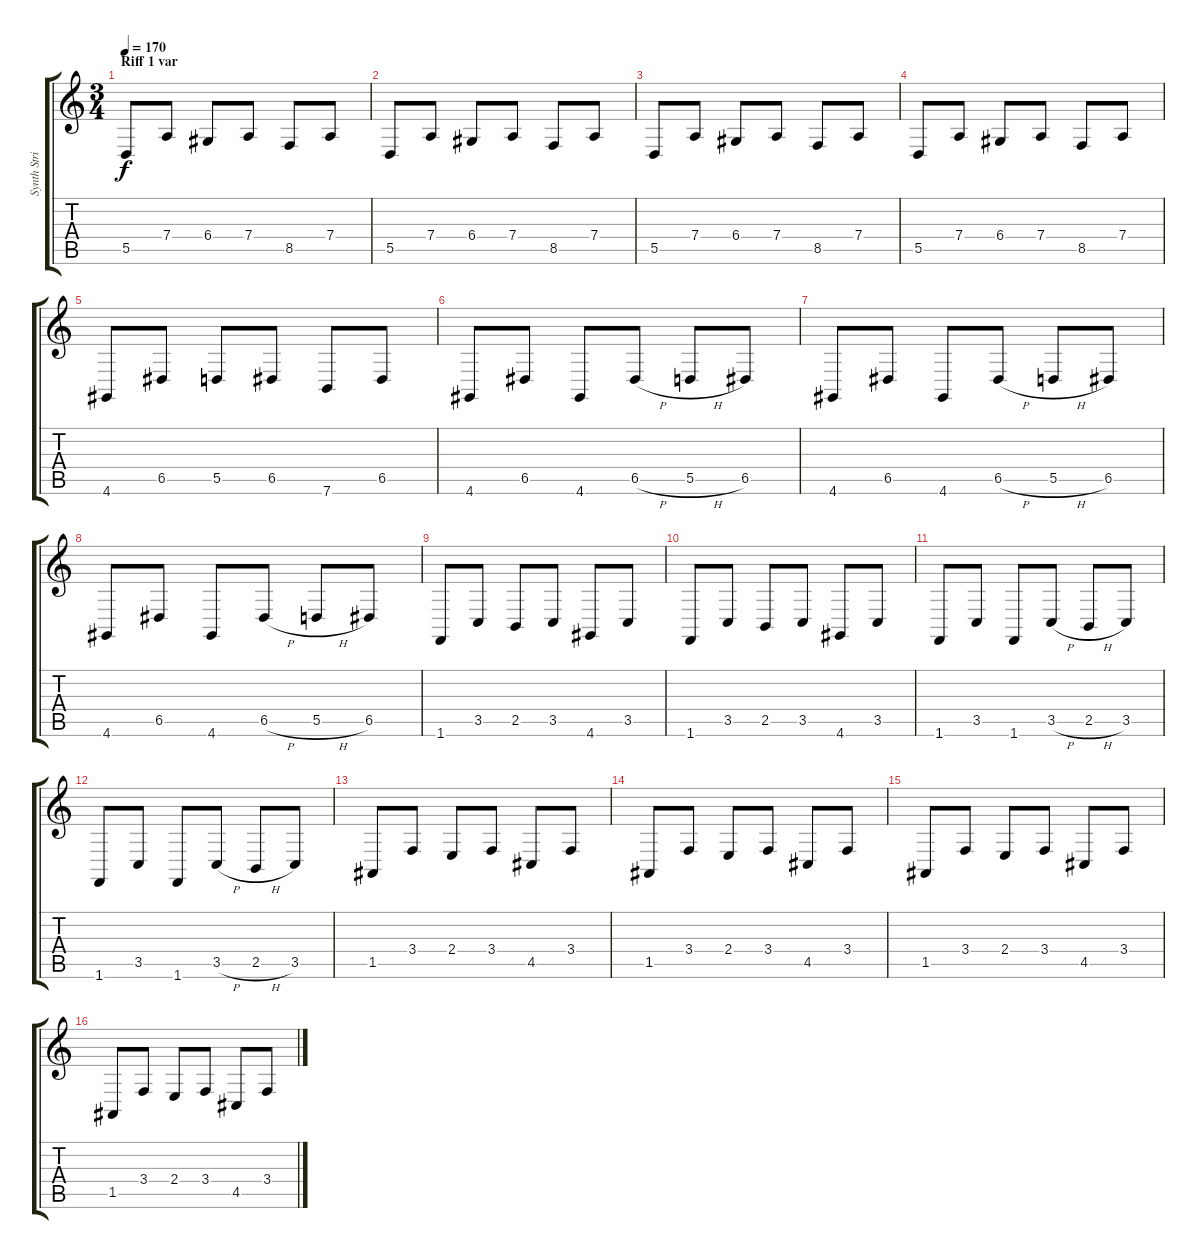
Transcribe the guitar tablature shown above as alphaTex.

\track ("Synth Strings" "Synth Stri") {instrument synthstrings1}
\staff {score tabs}
\tuning (E4 B3 G3 D3 A2 E2) {hide}
\ts (3 4)
\section ("" "Riff 1 var")
\tempo 170
\clef g2
\ks c
5.5.8{dy f} 7.4.8 6.4.8 7.4.8 8.5.8 7.4.8 |
5.5.8 7.4.8 6.4.8 7.4.8 8.5.8 7.4.8 |
5.5.8 7.4.8 6.4.8 7.4.8 8.5.8 7.4.8 |
5.5.8 7.4.8 6.4.8 7.4.8 8.5.8 7.4.8 |
4.6.8 6.5.8 5.5.8 6.5.8 7.6.8 6.5.8 |
4.6.8 6.5.8 4.6.8 6.5{h}.8 5.5{h}.8 6.5.8 |
4.6.8 6.5.8 4.6.8 6.5{h}.8 5.5{h}.8 6.5.8 |
4.6.8 6.5.8 4.6.8 6.5{h}.8 5.5{h}.8 6.5.8 |
1.6.8 3.5.8 2.5.8 3.5.8 4.6.8 3.5.8 |
1.6.8 3.5.8 2.5.8 3.5.8 4.6.8 3.5.8 |
1.6.8 3.5.8 1.6.8 3.5{h}.8 2.5{h}.8 3.5.8 |
1.6.8 3.5.8 1.6.8 3.5{h}.8 2.5{h}.8 3.5.8 |
1.5.8 3.4.8 2.4.8 3.4.8 4.5.8 3.4.8 |
1.5.8 3.4.8 2.4.8 3.4.8 4.5.8 3.4.8 |
1.5.8 3.4.8 2.4.8 3.4.8 4.5.8 3.4.8 |
1.5.8 3.4.8 2.4.8 3.4.8 4.5.8 3.4.8
